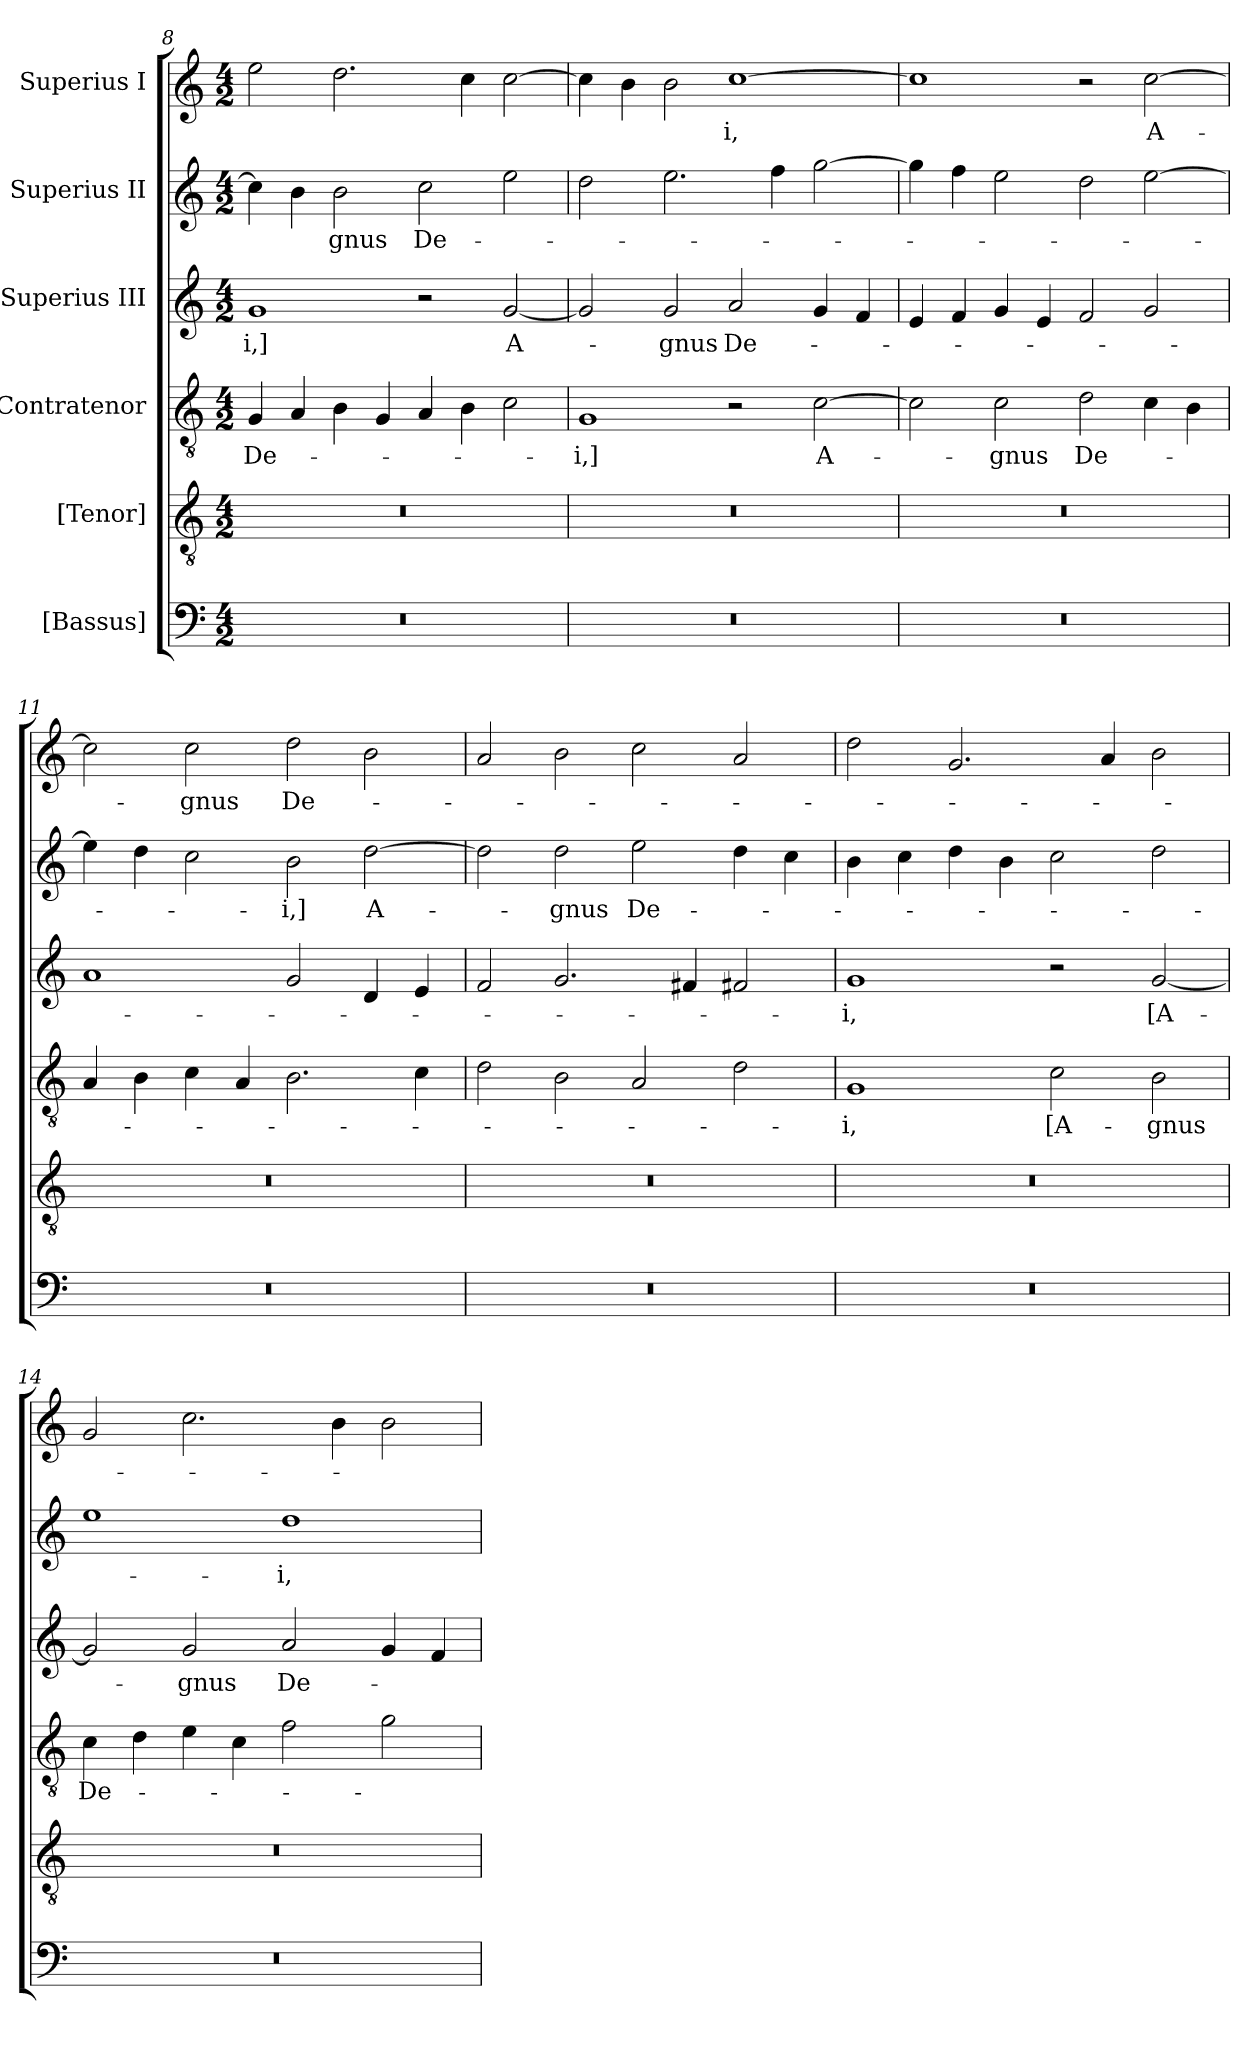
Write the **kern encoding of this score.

**kern	**kern	**kern	**text	**kern	**text	**kern	**text	**kern	**text
*part6	*part5	*part4	*part4	*part3	*part3	*part2	*part2	*part1	*part1
*staff6	*staff5	*staff4	*staff4	*staff3	*staff3	*staff2	*staff2	*staff1	*staff1
*I"[Bassus]	*I"[Tenor]	*I"Contratenor	*	*I"Superius III	*	*I"Superius II	*	*I"Superius I	*
*clefF4	*clefGv2	*clefGv2	*	*clefG2	*	*clefG2	*	*clefG2	*
*k[]	*k[]	*k[]	*	*k[]	*	*k[]	*	*k[]	*
*M4/2	*M4/2	*M4/2	*	*M4/2	*	*M4/2	*	*M4/2	*
=8	=8	=8	=8	=8	=8	=8	=8	=8	=8
0r	0r	4G/	De-	1g/	-i,]	4cc\]	.	2ee\	.
.	.	4A/	.	.	.	4b\	.	.	.
.	.	4B\	.	.	.	2b\	-gnus	2.dd\	.
.	.	4G/	.	.	.	.	.	.	.
.	.	4A/	.	2r	.	2cc\	De-	.	.
.	.	4B\	.	.	.	.	.	4cc\	.
.	.	2c\	.	[2g/	A-	2ee\	.	[2cc\	.
=9	=9	=9	=9	=9	=9	=9	=9	=9	=9
0r	0r	1G/	-i,]	2g/]	.	2dd\	.	4cc\]	.
.	.	.	.	.	.	.	.	4b\	.
.	.	.	.	2g/	-gnus	2.ee\	.	2b\	.
.	.	2r	.	2a/	De-	.	.	[1cc\	-i,
.	.	.	.	.	.	4ff\	.	.	.
.	.	[2c\	A-	4g/	.	[2gg\	.	.	.
.	.	.	.	4f/	.	.	.	.	.
=10	=10	=10	=10	=10	=10	=10	=10	=10	=10
0r	0r	2c\]	.	4e/	.	4gg\]	.	1cc\]	.
.	.	.	.	4f/	.	4ff\	.	.	.
.	.	2c\	-gnus	4g/	.	2ee\	.	.	.
.	.	.	.	4e/	.	.	.	.	.
.	.	2d\	De-	2f/	.	2dd\	.	2r	.
.	.	4c\	.	2g/	.	[2ee\	.	[2cc\	A-
.	.	4B\	.	.	.	.	.	.	.
=11	=11	=11	=11	=11	=11	=11	=11	=11	=11
0r	0r	4A/	.	1a/	.	4ee\]	.	2cc\]	.
.	.	4B\	.	.	.	4dd\	.	.	.
.	.	4c\	.	.	.	2cc\	.	2cc\	-gnus
.	.	4A/	.	.	.	.	.	.	.
.	.	2.B\	.	2g/	.	2b\	-i,]	2dd\	De-
.	.	.	.	4d/	.	[2dd\	A-	2b\	.
.	.	4c\	.	4e/	.	.	.	.	.
=12	=12	=12	=12	=12	=12	=12	=12	=12	=12
0r	0r	2d\	.	2f/	.	2dd\]	.	2a/	.
.	.	2B\	.	2.g/	.	2dd\	-gnus	2b\	.
.	.	2A/	.	.	.	2ee\	De-	2cc\	.
.	.	.	.	4f#X/	.	.	.	.	.
.	.	2d\	.	2f#X/	.	4dd\	.	2a/	.
.	.	.	.	.	.	4cc\	.	.	.
=13	=13	=13	=13	=13	=13	=13	=13	=13	=13
0r	0r	1G/	-i,	1g/	-i,	4b\	.	2dd\	.
.	.	.	.	.	.	4cc\	.	.	.
.	.	.	.	.	.	4dd\	.	2.g/	.
.	.	.	.	.	.	4b\	.	.	.
.	.	2c\	[A-	2r	.	2cc\	.	.	.
.	.	.	.	.	.	.	.	4a/	.
.	.	2B\	-gnus	[2g/	[A-	2dd\	.	2b\	.
=14	=14	=14	=14	=14	=14	=14	=14	=14	=14
0r	0r	4c\	De-	2g/]	.	1ee\	.	2g/	.
.	.	4d\	.	.	.	.	.	.	.
.	.	4e\	.	2g/	-gnus	.	.	2.cc\	.
.	.	4c\	.	.	.	.	.	.	.
.	.	2f\	.	2a/	De-	1dd\	-i,	.	.
.	.	.	.	.	.	.	.	4b\	.
.	.	2g\	.	4g/	.	.	.	2b\	.
.	.	.	.	4f/	.	.	.	.	.
=	=	=	=	=	=	=	=	=	=
*-	*-	*-	*-	*-	*-	*-	*-	*-	*-
